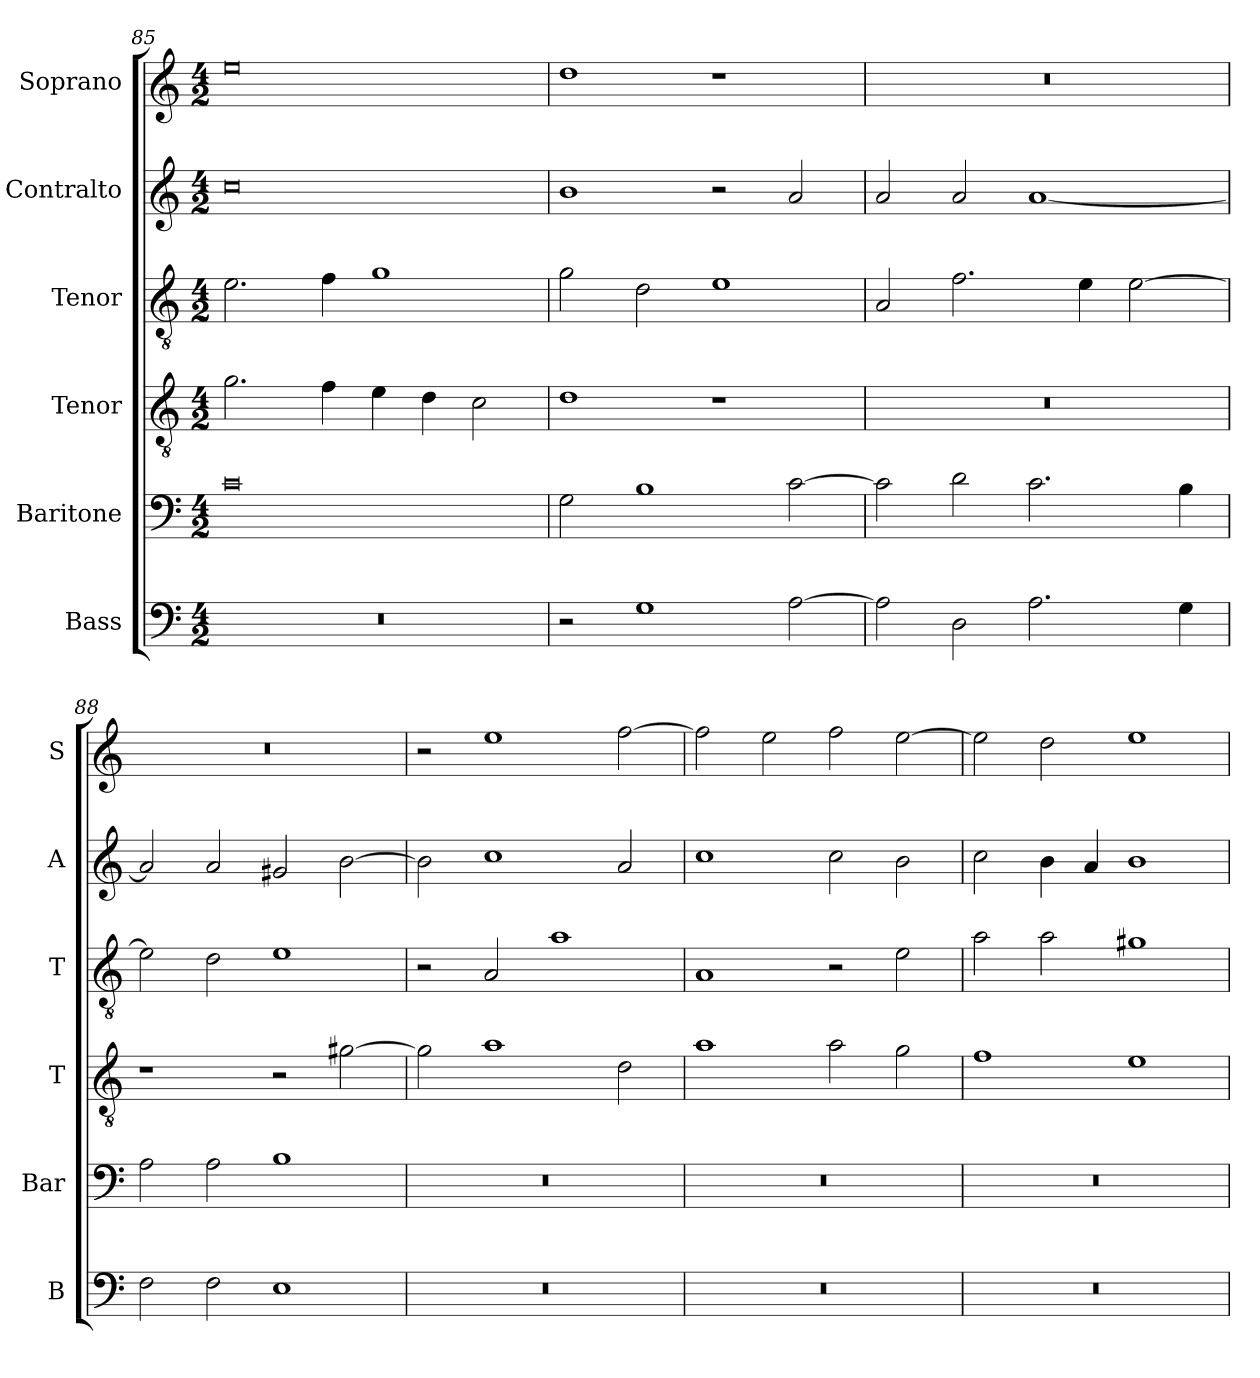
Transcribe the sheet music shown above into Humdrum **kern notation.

**kern	**kern	**kern	**kern	**kern	**kern
*part6	*part5	*part4	*part3	*part2	*part1
*staff6	*staff5	*staff4	*staff3	*staff2	*staff1
*I"Bass	*I"Baritone	*I"Tenor	*I"Tenor	*I"Contralto	*I"Soprano
*I'B	*I'Bar	*I'T	*I'T	*I'A	*I'S
*clefF4	*clefF4	*clefGv2	*clefGv2	*clefG2	*clefG2
*k[]	*k[]	*k[]	*k[]	*k[]	*k[]
*G:mix	*G:mix	*G:mix	*G:mix	*G:mix	*G:mix
*M4/2	*M4/2	*M4/2	*M4/2	*M4/2	*M4/2
=85	=85	=85	=85	=85	=85
0r	0c	2.g	2.e	0cc	0ee
.	.	4f	4f	.	.
.	.	4e	1g	.	.
.	.	4d	.	.	.
.	.	2c	.	.	.
=86	=86	=86	=86	=86	=86
2r	2G	1d	2g	1b	1dd
1G	1B	.	2d	.	.
.	.	1r	1e	2r	1r
[2A	[2c	.	.	2a	.
=87	=87	=87	=87	=87	=87
2A]	2c]	0r	2A	2a	0r
2D	2d	.	2.f	2a	.
2.A	2.c	.	.	[1a	.
.	.	.	4e	.	.
.	.	.	[2e	.	.
4G	4B	.	.	.	.
=88	=88	=88	=88	=88	=88
2F	2A	1r	2e]	2a]	0r
2F	2A	.	2d	2a	.
1E	1B	2r	1e	2g#X	.
.	.	[2g#X	.	[2b	.
=89	=89	=89	=89	=89	=89
0r	0r	2g#]	2r	2b]	2r
.	.	1a	2A	1cc	1ee
.	.	.	1a	.	.
.	.	2d	.	2a	[2ff
=90	=90	=90	=90	=90	=90
0r	0r	1a	1A	1cc	2ff]
.	.	.	.	.	2ee
.	.	2a	2r	2cc	2ff
.	.	2g	2e	2b	[2ee
=91	=91	=91	=91	=91	=91
0r	0r	1f	2a	2cc	2ee]
.	.	.	2a	4b	2dd
.	.	.	.	4a	.
.	.	1e	1g#X	1b	1ee
=	=	=	=	=	=
*-	*-	*-	*-	*-	*-
